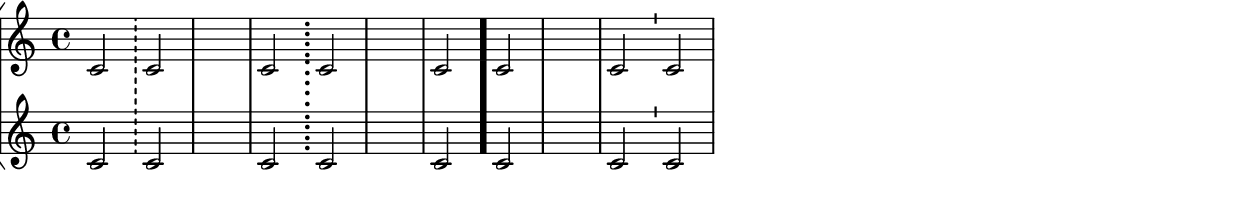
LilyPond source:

%% Generated by lilypond-book
%% Options: [exampleindent=10.16\mm,indent=0\mm,line-width=160\mm]
\include "lilypond-book-preamble.ly"


% ****************************************************************
% Start cut-&-pastable-section
% ****************************************************************



\paper {
  indent = 0\mm
  line-width = 160\mm
  % offset the left padding, also add 1mm as lilypond creates cropped
  % images with a little space on the right
  line-width = #(- line-width (* mm  3.000000) (* mm 1))
}

\layout {
  
}





% ****************************************************************
% ly snippet:
% ****************************************************************
\sourcefilename "/home/gub/NewGub/gub/target/linux-x86/src/lilypond-git.sv.gnu.org--lilypond.git-release-unstable/input/regression/bar-lines.ly"
\sourcefileline 0
\version "2.19.21"

\header { texidoc = "Various types of bar lines can be drawn.

The dashes in a dashed bar line covers staff lines exactly. Dashed
barlines between staves start and end on a half dash precisely.

The dots in a dotted bar line are in spaces.

A thick bar line is created by \bar \".\", which is consistent
with e.g. \bar \"|.\"

A ticked bar line is a short line of the same length as a staff
space, centered on the top-most barline.

" }

\relative \new StaffGroup <<
  \new Staff = "1" {
    c'2 \bar "!" c
    s1
    c2 \bar ";" c
    s1
    c2 \bar "." c
    s1
    c2 \bar "'" c
  }
  \new Staff = "2" {
    c2 c
    s1
    c2 c
    s1
    c2 c
    s1
    c2 c
  }
>>




% ****************************************************************
% end ly snippet
% ****************************************************************
